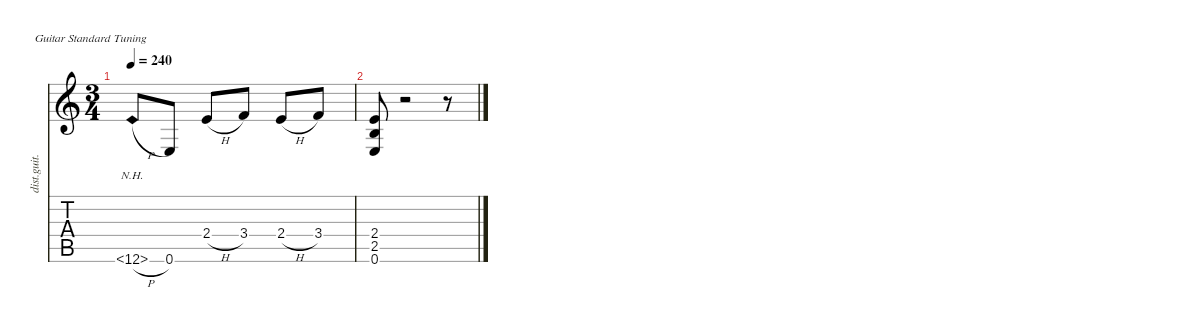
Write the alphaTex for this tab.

\defaultSystemsLayout 4
\hideDynamics
\bracketExtendMode nobrackets
\track ("juan" "dist.guit.") {instrument distortionguitar}
\staff {score tabs}
\tuning (E4 B3 G3 D3 A2 E2)
\ts (3 4)
\tempo 240
\clef g2
\ks c
1.6{nh h}.8{dy f beam Up} 0.6.8{beam Up} 2.4{h}.8{beam Up} 3.4.8{beam Up} 2.4{h}.8{beam Up} 3.4.8{beam Up} |
(2.4 2.5 0.6).8{beam Up} r.2{beam Down} r.8{beam Down}
